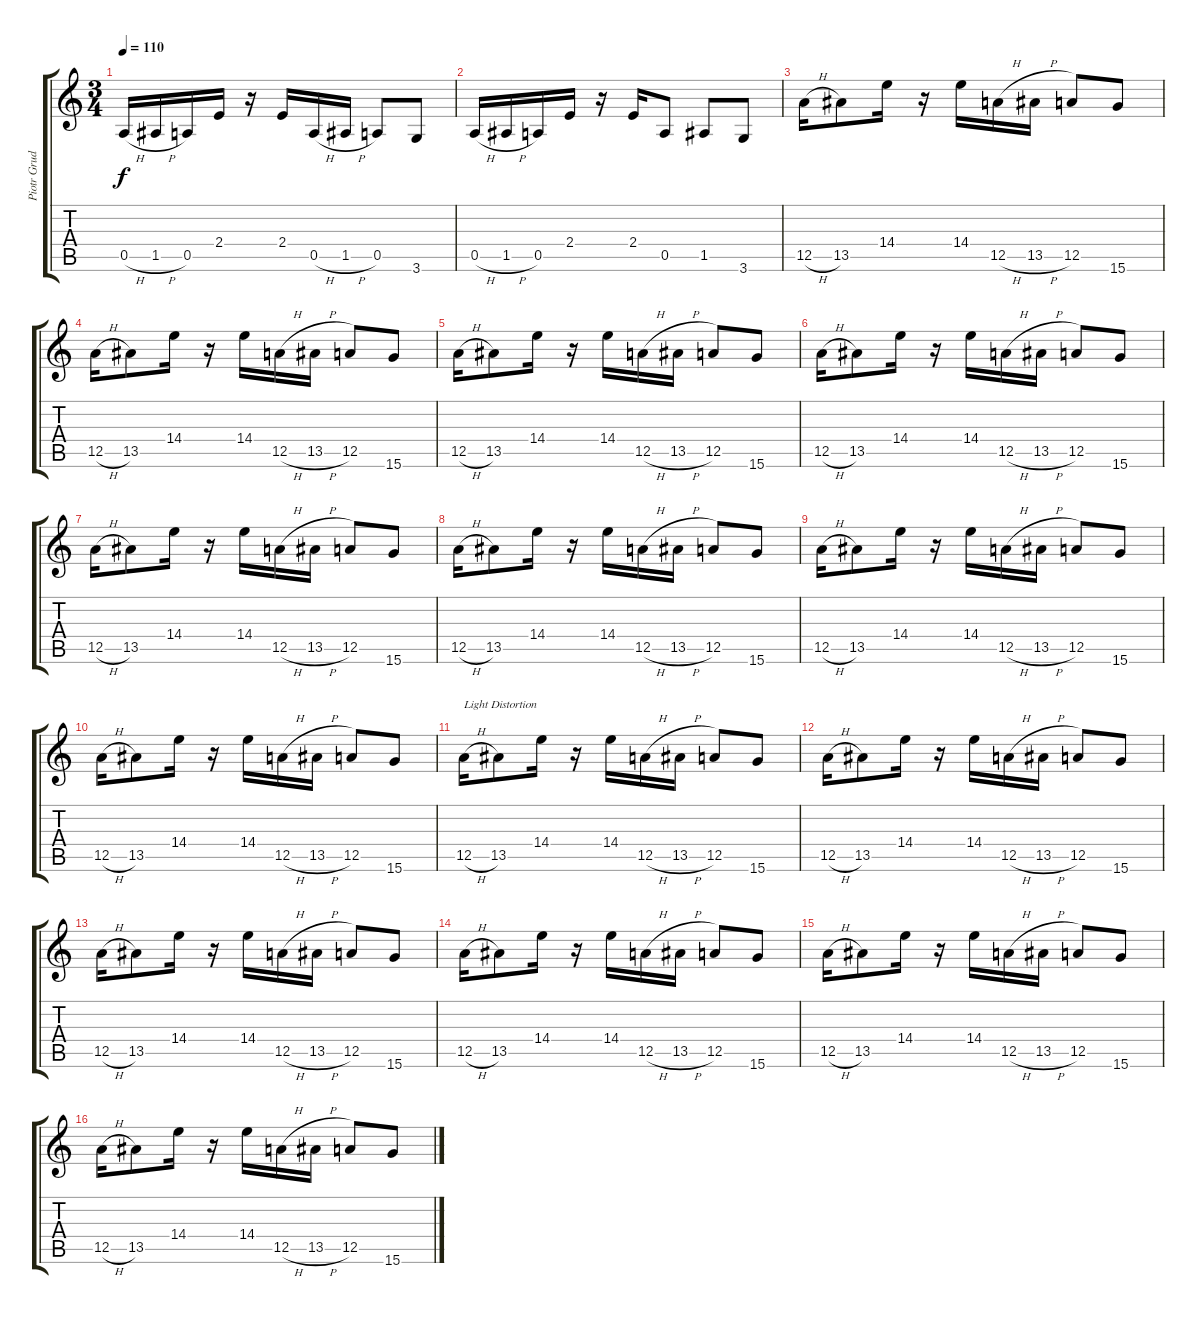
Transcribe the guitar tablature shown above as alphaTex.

\track ("Piotr Grudzinski" "Piotr Grud") {instrument distortionguitar}
\staff {score tabs}
\tuning (E4 B3 G3 D3 A2 E2) {hide}
\ts (3 4)
\tempo 110
\clef g2
\ks c
0.5{h}.16{dy f} 1.5{h}.16 0.5.16 2.4.16 r.16 2.4.16 0.5{h}.16 1.5{h}.16 0.5.8 3.6.8 |
0.5{h}.16 1.5{h}.16 0.5.16 2.4.16 r.16 2.4.16 0.5.8 1.5.8 3.6.8 |
12.5{h}.16 13.5.8 14.4.16 r.16 14.4.16 12.5{h}.16 13.5{h}.16 12.5.8 15.6.8 |
12.5{h}.16 13.5.8 14.4.16 r.16 14.4.16 12.5{h}.16 13.5{h}.16 12.5.8 15.6.8 |
12.5{h}.16 13.5.8 14.4.16 r.16 14.4.16 12.5{h}.16 13.5{h}.16 12.5.8 15.6.8 |
12.5{h}.16 13.5.8 14.4.16 r.16 14.4.16 12.5{h}.16 13.5{h}.16 12.5.8 15.6.8 |
12.5{h}.16 13.5.8 14.4.16 r.16 14.4.16 12.5{h}.16 13.5{h}.16 12.5.8 15.6.8 |
12.5{h}.16 13.5.8 14.4.16 r.16 14.4.16 12.5{h}.16 13.5{h}.16 12.5.8 15.6.8 |
12.5{h}.16 13.5.8 14.4.16 r.16 14.4.16 12.5{h}.16 13.5{h}.16 12.5.8 15.6.8 |
12.5{h}.16 13.5.8 14.4.16 r.16 14.4.16 12.5{h}.16 13.5{h}.16 12.5.8 15.6.8 |
12.5{h}.16{txt "Light Distortion" instrument overdrivenguitar} 13.5.8 14.4.16 r.16 14.4.16 12.5{h}.16 13.5{h}.16 12.5.8 15.6.8 |
12.5{h}.16 13.5.8 14.4.16 r.16 14.4.16 12.5{h}.16 13.5{h}.16 12.5.8 15.6.8 |
12.5{h}.16 13.5.8 14.4.16 r.16 14.4.16 12.5{h}.16 13.5{h}.16 12.5.8 15.6.8 |
12.5{h}.16 13.5.8 14.4.16 r.16 14.4.16 12.5{h}.16 13.5{h}.16 12.5.8 15.6.8 |
12.5{h}.16 13.5.8 14.4.16 r.16 14.4.16 12.5{h}.16 13.5{h}.16 12.5.8 15.6.8 |
12.5{h}.16 13.5.8 14.4.16 r.16 14.4.16 12.5{h}.16 13.5{h}.16 12.5.8 15.6.8
